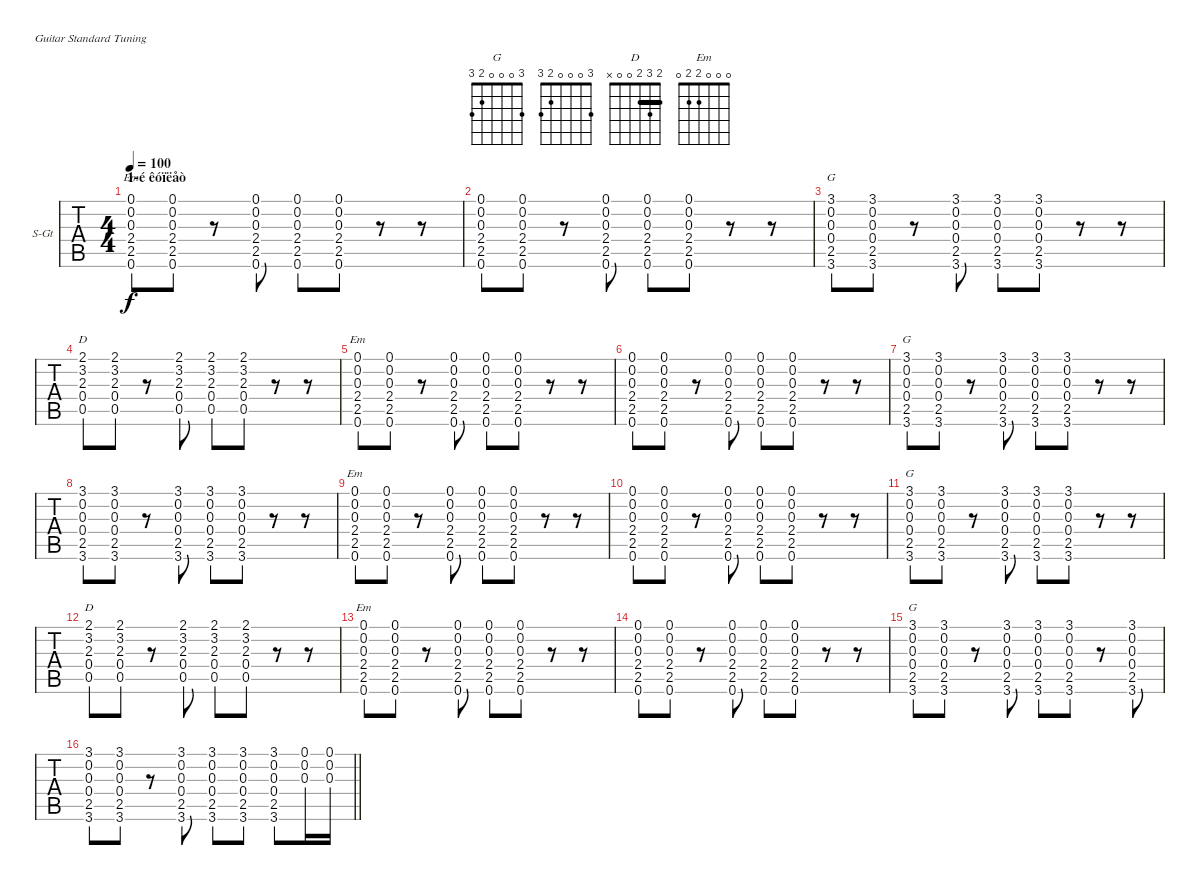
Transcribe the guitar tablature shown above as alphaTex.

\bracketExtendMode groupsimilarinstruments
\firstSystemTrackNameOrientation horizontal
\otherSystemsTrackNameOrientation horizontal
\track ("Rythm" "S-Gt") {instrument acousticguitarsteel}
\staff {tabs}
\tuning (E4 B3 G3 D3 A2 E2)
\chord ("G" 3 0 0 0 2 3)
\chord ("" 3 0 0 0 2 3)
\chord ("D" 2 3 2 0 0 x) {barre 2}
\chord ("Em" 0 0 0 2 2 0)
\ts (4 4)
\section ("" "1-é êóïëåò")
\tempo 100
\clef g2
\ks c
(0.1 0.2 0.3 2.4 2.5 0.6).8{ch "Em" dy f} (0.1 0.2 0.3 2.4 2.5 0.6).8 r.8 (0.1 0.2 0.3 2.4 2.5 0.6).8 (0.1 0.2 0.3 2.4 2.5 0.6).8 (0.1 0.2 0.3 2.4 2.5 0.6).8 r.8 r.8 |
(0.1 0.2 0.3 2.4 2.5 0.6).8 (0.1 0.2 0.3 2.4 2.5 0.6).8 r.8 (0.1 0.2 0.3 2.4 2.5 0.6).8 (0.1 0.2 0.3 2.4 2.5 0.6).8 (0.1 0.2 0.3 2.4 2.5 0.6).8 r.8 r.8 |
(3.1 0.2 0.3 0.4 2.5 3.6).8{ch "G"} (3.1 0.2 0.3 0.4 2.5 3.6).8 r.8 (3.1 0.2 0.3 0.4 2.5 3.6).8 (3.1 0.2 0.3 0.4 2.5 3.6).8 (3.1 0.2 0.3 0.4 2.5 3.6).8 r.8 r.8 |
(2.1 3.2 2.3 0.4 0.5).8{ch "D"} (2.1 3.2 2.3 0.4 0.5).8 r.8 (2.1 3.2 2.3 0.4 0.5).8 (2.1 3.2 2.3 0.4 0.5).8 (2.1 3.2 2.3 0.4 0.5).8 r.8 r.8 |
(0.1 0.2 0.3 2.4 2.5 0.6).8{ch "Em"} (0.1 0.2 0.3 2.4 2.5 0.6).8 r.8 (0.1 0.2 0.3 2.4 2.5 0.6).8 (0.1 0.2 0.3 2.4 2.5 0.6).8 (0.1 0.2 0.3 2.4 2.5 0.6).8 r.8 r.8 |
(0.1 0.2 0.3 2.4 2.5 0.6).8 (0.1 0.2 0.3 2.4 2.5 0.6).8 r.8 (0.1 0.2 0.3 2.4 2.5 0.6).8 (0.1 0.2 0.3 2.4 2.5 0.6).8 (0.1 0.2 0.3 2.4 2.5 0.6).8 r.8 r.8 |
(3.1 0.2 0.3 0.4 2.5 3.6).8{ch "G"} (3.1 0.2 0.3 0.4 2.5 3.6).8 r.8 (3.1 0.2 0.3 0.4 2.5 3.6).8 (3.1 0.2 0.3 0.4 2.5 3.6).8 (3.1 0.2 0.3 0.4 2.5 3.6).8 r.8 r.8 |
(3.1 0.2 0.3 0.4 2.5 3.6).8{ch ""} (3.1 0.2 0.3 0.4 2.5 3.6).8 r.8 (3.1 0.2 0.3 0.4 2.5 3.6).8 (3.1 0.2 0.3 0.4 2.5 3.6).8 (3.1 0.2 0.3 0.4 2.5 3.6).8 r.8 r.8 |
(0.1 0.2 0.3 2.4 2.5 0.6).8{ch "Em"} (0.1 0.2 0.3 2.4 2.5 0.6).8 r.8 (0.1 0.2 0.3 2.4 2.5 0.6).8 (0.1 0.2 0.3 2.4 2.5 0.6).8 (0.1 0.2 0.3 2.4 2.5 0.6).8 r.8 r.8 |
(0.1 0.2 0.3 2.4 2.5 0.6).8 (0.1 0.2 0.3 2.4 2.5 0.6).8 r.8 (0.1 0.2 0.3 2.4 2.5 0.6).8 (0.1 0.2 0.3 2.4 2.5 0.6).8 (0.1 0.2 0.3 2.4 2.5 0.6).8 r.8 r.8 |
(3.1 0.2 0.3 0.4 2.5 3.6).8{ch "G"} (3.1 0.2 0.3 0.4 2.5 3.6).8 r.8 (3.1 0.2 0.3 0.4 2.5 3.6).8 (3.1 0.2 0.3 0.4 2.5 3.6).8 (3.1 0.2 0.3 0.4 2.5 3.6).8 r.8 r.8 |
(2.1 3.2 2.3 0.4 0.5).8{ch "D"} (2.1 3.2 2.3 0.4 0.5).8 r.8 (2.1 3.2 2.3 0.4 0.5).8 (2.1 3.2 2.3 0.4 0.5).8 (2.1 3.2 2.3 0.4 0.5).8 r.8 r.8 |
(0.1 0.2 0.3 2.4 2.5 0.6).8{ch "Em"} (0.1 0.2 0.3 2.4 2.5 0.6).8 r.8 (0.1 0.2 0.3 2.4 2.5 0.6).8 (0.1 0.2 0.3 2.4 2.5 0.6).8 (0.1 0.2 0.3 2.4 2.5 0.6).8 r.8 r.8 |
(0.1 0.2 0.3 2.4 2.5 0.6).8 (0.1 0.2 0.3 2.4 2.5 0.6).8 r.8 (0.1 0.2 0.3 2.4 2.5 0.6).8 (0.1 0.2 0.3 2.4 2.5 0.6).8 (0.1 0.2 0.3 2.4 2.5 0.6).8 r.8 r.8 |
(3.1 0.2 0.3 0.4 2.5 3.6).8{ch "G"} (3.1 0.2 0.3 0.4 2.5 3.6).8 r.8 (3.1 0.2 0.3 0.4 2.5 3.6).8 (3.1 0.2 0.3 0.4 2.5 3.6).8 (3.1 0.2 0.3 0.4 2.5 3.6).8 r.8 (3.1 0.2 0.3 0.4 2.5 3.6).8 |
\barLineRight lightlight
(3.1 0.2 0.3 0.4 2.5 3.6).8{ch ""} (3.1 0.2 0.3 0.4 2.5 3.6).8 r.8 (3.1 0.2 0.3 0.4 2.5 3.6).8 (3.1 0.2 0.3 0.4 2.5 3.6).8 (3.1 0.2 0.3 0.4 2.5 3.6).8 (3.1 0.2 0.3 0.4 2.5 3.6).8 (0.1 0.2 0.3).16 (0.1 0.2 0.3).16
